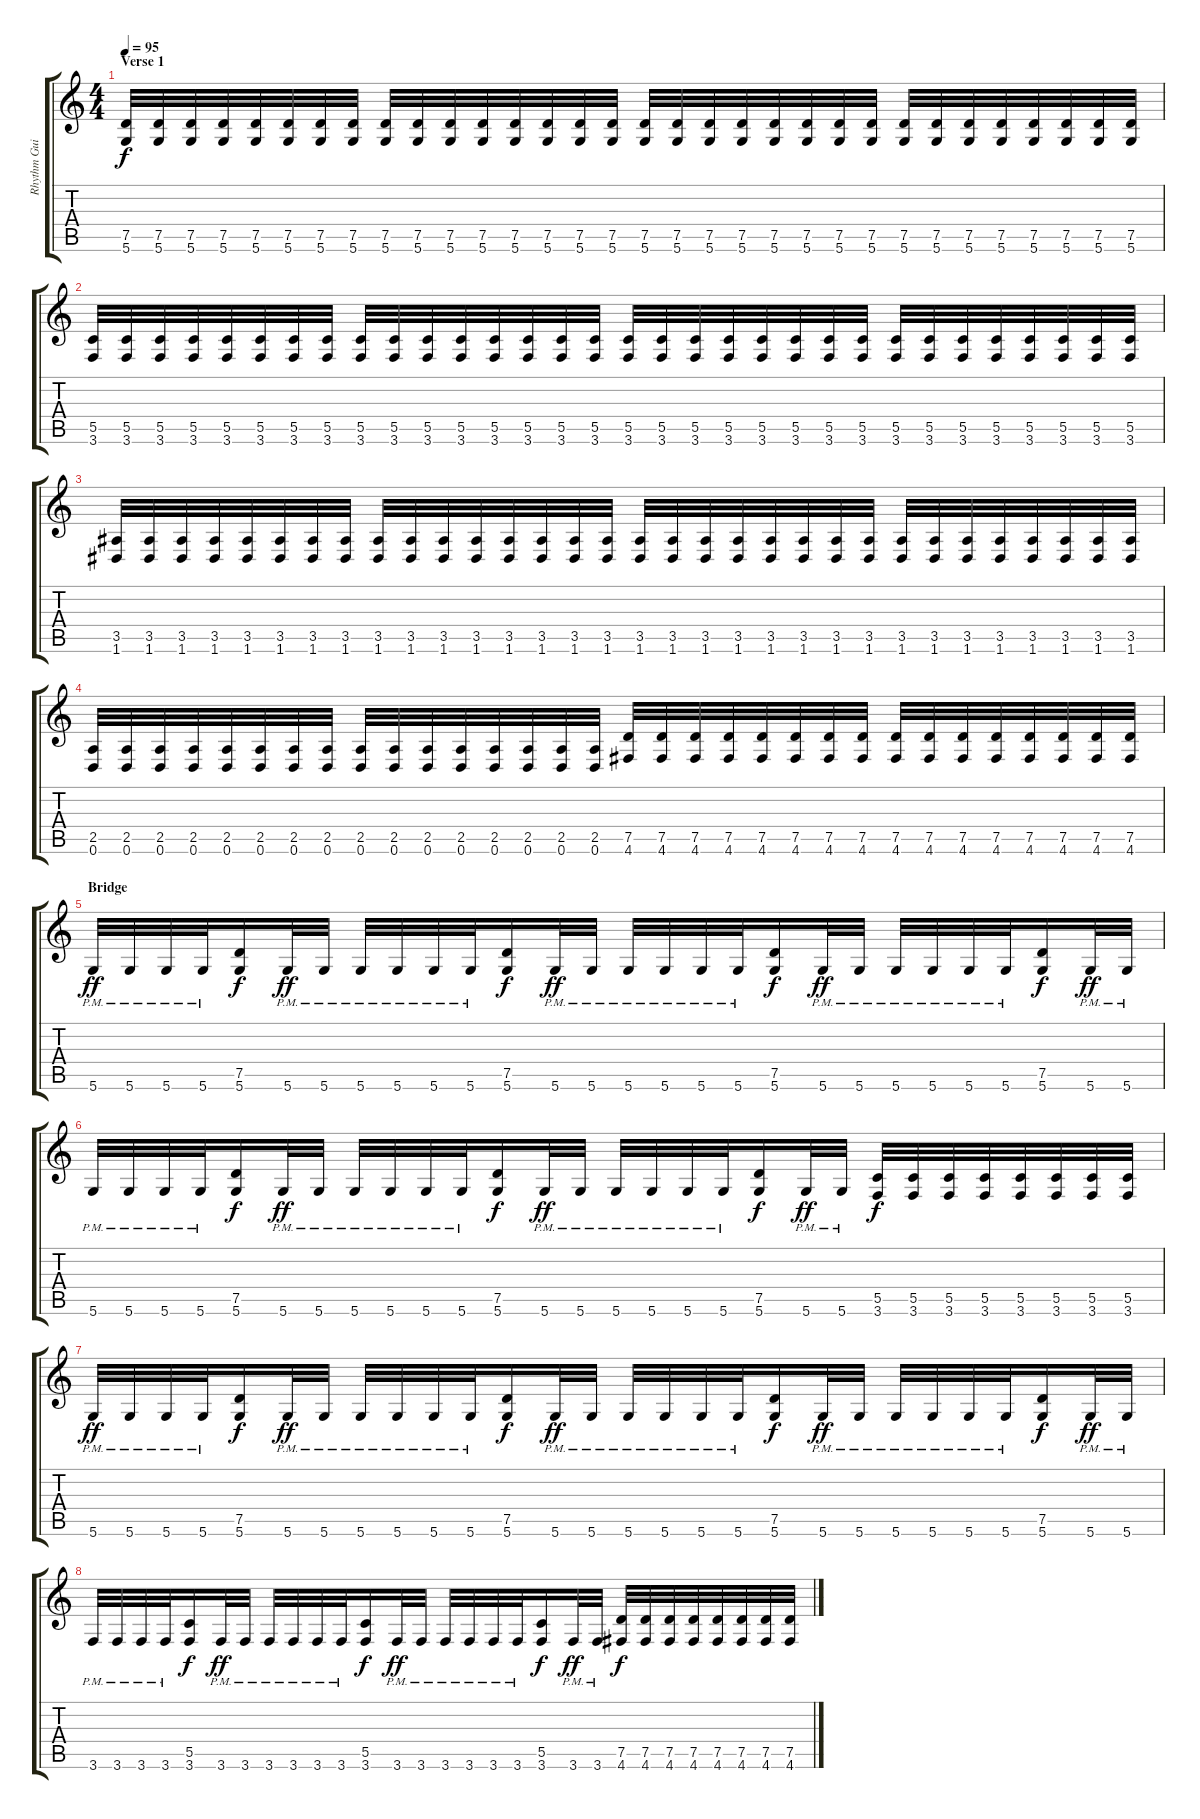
\track ("Rhythm Guitar" "Rhythm Gui") {instrument overdrivenguitar}
\staff {score tabs}
\tuning (D4 A3 F3 C3 G2 D2) {hide}
\ts (4 4)
\section ("" "Verse 1")
\tempo 95
\clef g2
\ks c
(7.5 5.6).32{dy f} (7.5 5.6).32 (7.5 5.6).32 (7.5 5.6).32 (7.5 5.6).32 (7.5 5.6).32 (7.5 5.6).32 (7.5 5.6).32 (7.5 5.6).32 (7.5 5.6).32 (7.5 5.6).32 (7.5 5.6).32 (7.5 5.6).32 (7.5 5.6).32 (7.5 5.6).32 (7.5 5.6).32 (7.5 5.6).32 (7.5 5.6).32 (7.5 5.6).32 (7.5 5.6).32 (7.5 5.6).32 (7.5 5.6).32 (7.5 5.6).32 (7.5 5.6).32 (7.5 5.6).32 (7.5 5.6).32 (7.5 5.6).32 (7.5 5.6).32 (7.5 5.6).32 (7.5 5.6).32 (7.5 5.6).32 (7.5 5.6).32 |
(5.5 3.6).32 (5.5 3.6).32 (5.5 3.6).32 (5.5 3.6).32 (5.5 3.6).32 (5.5 3.6).32 (5.5 3.6).32 (5.5 3.6).32 (5.5 3.6).32 (5.5 3.6).32 (5.5 3.6).32 (5.5 3.6).32 (5.5 3.6).32 (5.5 3.6).32 (5.5 3.6).32 (5.5 3.6).32 (5.5 3.6).32 (5.5 3.6).32 (5.5 3.6).32 (5.5 3.6).32 (5.5 3.6).32 (5.5 3.6).32 (5.5 3.6).32 (5.5 3.6).32 (5.5 3.6).32 (5.5 3.6).32 (5.5 3.6).32 (5.5 3.6).32 (5.5 3.6).32 (5.5 3.6).32 (5.5 3.6).32 (5.5 3.6).32 |
(3.5 1.6).32 (3.5 1.6).32 (3.5 1.6).32 (3.5 1.6).32 (3.5 1.6).32 (3.5 1.6).32 (3.5 1.6).32 (3.5 1.6).32 (3.5 1.6).32 (3.5 1.6).32 (3.5 1.6).32 (3.5 1.6).32 (3.5 1.6).32 (3.5 1.6).32 (3.5 1.6).32 (3.5 1.6).32 (3.5 1.6).32 (3.5 1.6).32 (3.5 1.6).32 (3.5 1.6).32 (3.5 1.6).32 (3.5 1.6).32 (3.5 1.6).32 (3.5 1.6).32 (3.5 1.6).32 (3.5 1.6).32 (3.5 1.6).32 (3.5 1.6).32 (3.5 1.6).32 (3.5 1.6).32 (3.5 1.6).32 (3.5 1.6).32 |
(2.5 0.6).32 (2.5 0.6).32 (2.5 0.6).32 (2.5 0.6).32 (2.5 0.6).32 (2.5 0.6).32 (2.5 0.6).32 (2.5 0.6).32 (2.5 0.6).32 (2.5 0.6).32 (2.5 0.6).32 (2.5 0.6).32 (2.5 0.6).32 (2.5 0.6).32 (2.5 0.6).32 (2.5 0.6).32 (7.5 4.6).32 (7.5 4.6).32 (7.5 4.6).32 (7.5 4.6).32 (7.5 4.6).32 (7.5 4.6).32 (7.5 4.6).32 (7.5 4.6).32 (7.5 4.6).32 (7.5 4.6).32 (7.5 4.6).32 (7.5 4.6).32 (7.5 4.6).32 (7.5 4.6).32 (7.5 4.6).32 (7.5 4.6).32 |
\section ("" "Bridge")
5.6{pm}.32{dy ff} 5.6{pm}.32 5.6{pm}.32 5.6{pm}.32 (7.5 5.6).16{dy f} 5.6{pm}.32{dy ff} 5.6{pm}.32 5.6{pm}.32 5.6{pm}.32 5.6{pm}.32 5.6{pm}.32 (7.5 5.6).16{dy f} 5.6{pm}.32{dy ff} 5.6{pm}.32 5.6{pm}.32 5.6{pm}.32 5.6{pm}.32 5.6{pm}.32 (7.5 5.6).16{dy f} 5.6{pm}.32{dy ff} 5.6{pm}.32 5.6{pm}.32 5.6{pm}.32 5.6{pm}.32 5.6{pm}.32 (7.5 5.6).16{dy f} 5.6{pm}.32{dy ff} 5.6{pm}.32 |
5.6{pm}.32 5.6{pm}.32 5.6{pm}.32 5.6{pm}.32 (7.5 5.6).16{dy f} 5.6{pm}.32{dy ff} 5.6{pm}.32 5.6{pm}.32 5.6{pm}.32 5.6{pm}.32 5.6{pm}.32 (7.5 5.6).16{dy f} 5.6{pm}.32{dy ff} 5.6{pm}.32 5.6{pm}.32 5.6{pm}.32 5.6{pm}.32 5.6{pm}.32 (7.5 5.6).16{dy f} 5.6{pm}.32{dy ff} 5.6{pm}.32 (5.5 3.6).32{dy f} (5.5 3.6).32 (5.5 3.6).32 (5.5 3.6).32 (5.5 3.6).32 (5.5 3.6).32 (5.5 3.6).32 (5.5 3.6).32 |
5.6{pm}.32{dy ff} 5.6{pm}.32 5.6{pm}.32 5.6{pm}.32 (7.5 5.6).16{dy f} 5.6{pm}.32{dy ff} 5.6{pm}.32 5.6{pm}.32 5.6{pm}.32 5.6{pm}.32 5.6{pm}.32 (7.5 5.6).16{dy f} 5.6{pm}.32{dy ff} 5.6{pm}.32 5.6{pm}.32 5.6{pm}.32 5.6{pm}.32 5.6{pm}.32 (7.5 5.6).16{dy f} 5.6{pm}.32{dy ff} 5.6{pm}.32 5.6{pm}.32 5.6{pm}.32 5.6{pm}.32 5.6{pm}.32 (7.5 5.6).16{dy f} 5.6{pm}.32{dy ff} 5.6{pm}.32 |
3.6{pm}.32 3.6{pm}.32 3.6{pm}.32 3.6{pm}.32 (5.5 3.6).16{dy f} 3.6{pm}.32{dy ff} 3.6{pm}.32 3.6{pm}.32 3.6{pm}.32 3.6{pm}.32 3.6{pm}.32 (5.5 3.6).16{dy f} 3.6{pm}.32{dy ff} 3.6{pm}.32 3.6{pm}.32 3.6{pm}.32 3.6{pm}.32 3.6{pm}.32 (5.5 3.6).16{dy f} 3.6{pm}.32{dy ff} 3.6{pm}.32 (7.5 4.6).32{dy f} (7.5 4.6).32 (7.5 4.6).32 (7.5 4.6).32 (7.5 4.6).32 (7.5 4.6).32 (7.5 4.6).32 (7.5 4.6).32
